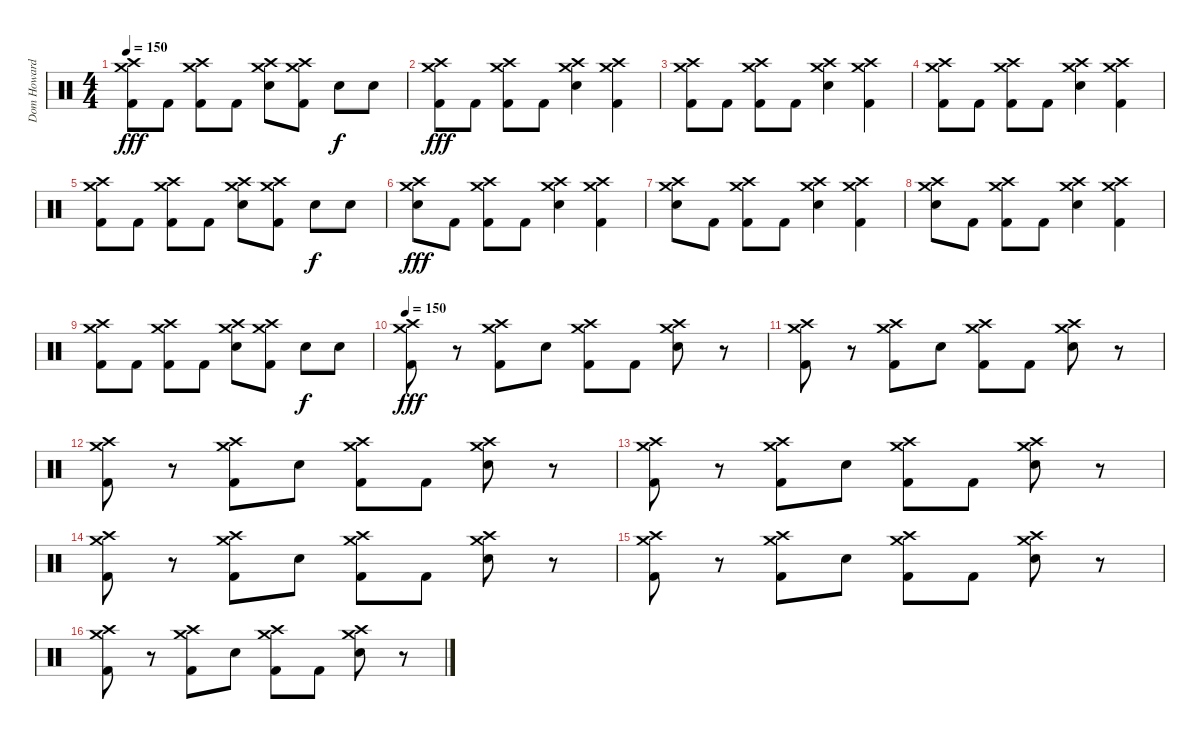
\track ("Dom Howard" "Dom Howard") {instrument percussion}
\staff {score}
\articulation defaults
\ts (4 4)
\tempo 150
\clef neutral
\ks c
("Crash medium (hit)" "Crash high (hit)" "Kick (hit) 2").8{dy fff} "Kick (hit) 2".8 ("Crash high (hit)" "Crash medium (hit)" "Kick (hit) 2").8 "Kick (hit) 2".8 ("Crash medium (hit)" "Crash high (hit)" "Electric Snare (hit)").8 ("Crash high (hit)" "Crash medium (hit)" "Kick (hit) 2").8 "Electric Snare (hit)".8{dy f} "Electric Snare (hit)".8 |
("Crash medium (hit)" "Crash high (hit)" "Kick (hit) 2").8{dy fff} "Kick (hit) 2".8 ("Crash high (hit)" "Crash medium (hit)" "Kick (hit) 2").8 "Kick (hit) 2".8 ("Crash medium (hit)" "Crash high (hit)" "Electric Snare (hit)").4 ("Crash high (hit)" "Crash medium (hit)" "Kick (hit) 2").4 |
("Crash medium (hit)" "Crash high (hit)" "Kick (hit) 2").8 "Kick (hit) 2".8 ("Crash high (hit)" "Crash medium (hit)" "Kick (hit) 2").8 "Kick (hit) 2".8 ("Crash medium (hit)" "Crash high (hit)" "Electric Snare (hit)").4 ("Crash high (hit)" "Crash medium (hit)" "Kick (hit) 2").4 |
("Crash medium (hit)" "Crash high (hit)" "Kick (hit) 2").8 "Kick (hit) 2".8 ("Crash high (hit)" "Crash medium (hit)" "Kick (hit) 2").8 "Kick (hit) 2".8 ("Crash medium (hit)" "Crash high (hit)" "Electric Snare (hit)").4 ("Crash high (hit)" "Crash medium (hit)" "Kick (hit) 2").4 |
("Crash medium (hit)" "Crash high (hit)" "Kick (hit) 2").8 "Kick (hit) 2".8 ("Crash high (hit)" "Crash medium (hit)" "Kick (hit) 2").8 "Kick (hit) 2".8 ("Crash medium (hit)" "Crash high (hit)" "Electric Snare (hit)").8 ("Crash high (hit)" "Crash medium (hit)" "Kick (hit) 2").8 "Electric Snare (hit)".8{dy f} "Electric Snare (hit)".8 |
("Crash medium (hit)" "Crash high (hit)" "Electric Snare (hit)").8{dy fff} "Kick (hit) 2".8 ("Crash high (hit)" "Crash medium (hit)" "Kick (hit) 2").8 "Kick (hit) 2".8 ("Crash medium (hit)" "Crash high (hit)" "Electric Snare (hit)").4 ("Crash high (hit)" "Crash medium (hit)" "Kick (hit) 2").4 |
("Crash medium (hit)" "Crash high (hit)" "Electric Snare (hit)").8 "Kick (hit) 2".8 ("Crash high (hit)" "Crash medium (hit)" "Kick (hit) 2").8 "Kick (hit) 2".8 ("Crash medium (hit)" "Crash high (hit)" "Electric Snare (hit)").4 ("Crash high (hit)" "Crash medium (hit)" "Kick (hit) 2").4 |
("Crash medium (hit)" "Crash high (hit)" "Electric Snare (hit)").8 "Kick (hit) 2".8 ("Crash high (hit)" "Crash medium (hit)" "Kick (hit) 2").8 "Kick (hit) 2".8 ("Crash medium (hit)" "Crash high (hit)" "Electric Snare (hit)").4 ("Crash high (hit)" "Crash medium (hit)" "Kick (hit) 2").4 |
("Crash medium (hit)" "Crash high (hit)" "Kick (hit) 2").8 "Kick (hit) 2".8 ("Crash high (hit)" "Crash medium (hit)" "Kick (hit) 2").8 "Kick (hit) 2".8 ("Crash medium (hit)" "Crash high (hit)" "Electric Snare (hit)").8 ("Crash high (hit)" "Crash medium (hit)" "Kick (hit) 2").8 "Electric Snare (hit)".8{dy f} "Electric Snare (hit)".8 |
\tempo 150
("Crash medium (hit)" "Crash high (hit)" "Kick (hit) 2").8{dy fff} r.8 ("Crash medium (hit)" "Crash high (hit)" "Kick (hit) 2").8 "Electric Snare (hit)".8 ("Crash medium (hit)" "Crash high (hit)" "Kick (hit) 2").8 "Kick (hit) 2".8 ("Crash medium (hit)" "Crash high (hit)" "Electric Snare (hit)").8 r.8 |
("Crash medium (hit)" "Crash high (hit)" "Kick (hit) 2").8 r.8 ("Crash medium (hit)" "Crash high (hit)" "Kick (hit) 2").8 "Electric Snare (hit)".8 ("Crash medium (hit)" "Crash high (hit)" "Kick (hit) 2").8 "Kick (hit) 2".8 ("Crash medium (hit)" "Crash high (hit)" "Electric Snare (hit)").8 r.8 |
("Crash medium (hit)" "Crash high (hit)" "Kick (hit) 2").8 r.8 ("Crash medium (hit)" "Crash high (hit)" "Kick (hit) 2").8 "Electric Snare (hit)".8 ("Crash medium (hit)" "Crash high (hit)" "Kick (hit) 2").8 "Kick (hit) 2".8 ("Crash medium (hit)" "Crash high (hit)" "Electric Snare (hit)").8 r.8 |
("Crash medium (hit)" "Crash high (hit)" "Kick (hit) 2").8 r.8 ("Crash medium (hit)" "Crash high (hit)" "Kick (hit) 2").8 "Electric Snare (hit)".8 ("Crash medium (hit)" "Crash high (hit)" "Kick (hit) 2").8 "Kick (hit) 2".8 ("Crash medium (hit)" "Crash high (hit)" "Electric Snare (hit)").8 r.8 |
("Crash medium (hit)" "Crash high (hit)" "Kick (hit) 2").8 r.8 ("Crash medium (hit)" "Crash high (hit)" "Kick (hit) 2").8 "Electric Snare (hit)".8 ("Crash medium (hit)" "Crash high (hit)" "Kick (hit) 2").8 "Kick (hit) 2".8 ("Crash medium (hit)" "Crash high (hit)" "Electric Snare (hit)").8 r.8 |
("Crash medium (hit)" "Crash high (hit)" "Kick (hit) 2").8 r.8 ("Crash medium (hit)" "Crash high (hit)" "Kick (hit) 2").8 "Electric Snare (hit)".8 ("Crash medium (hit)" "Crash high (hit)" "Kick (hit) 2").8 "Kick (hit) 2".8 ("Crash medium (hit)" "Crash high (hit)" "Electric Snare (hit)").8 r.8 |
("Crash medium (hit)" "Crash high (hit)" "Kick (hit) 2").8 r.8 ("Crash medium (hit)" "Crash high (hit)" "Kick (hit) 2").8 "Electric Snare (hit)".8 ("Crash medium (hit)" "Crash high (hit)" "Kick (hit) 2").8 "Kick (hit) 2".8 ("Crash medium (hit)" "Crash high (hit)" "Electric Snare (hit)").8 r.8
